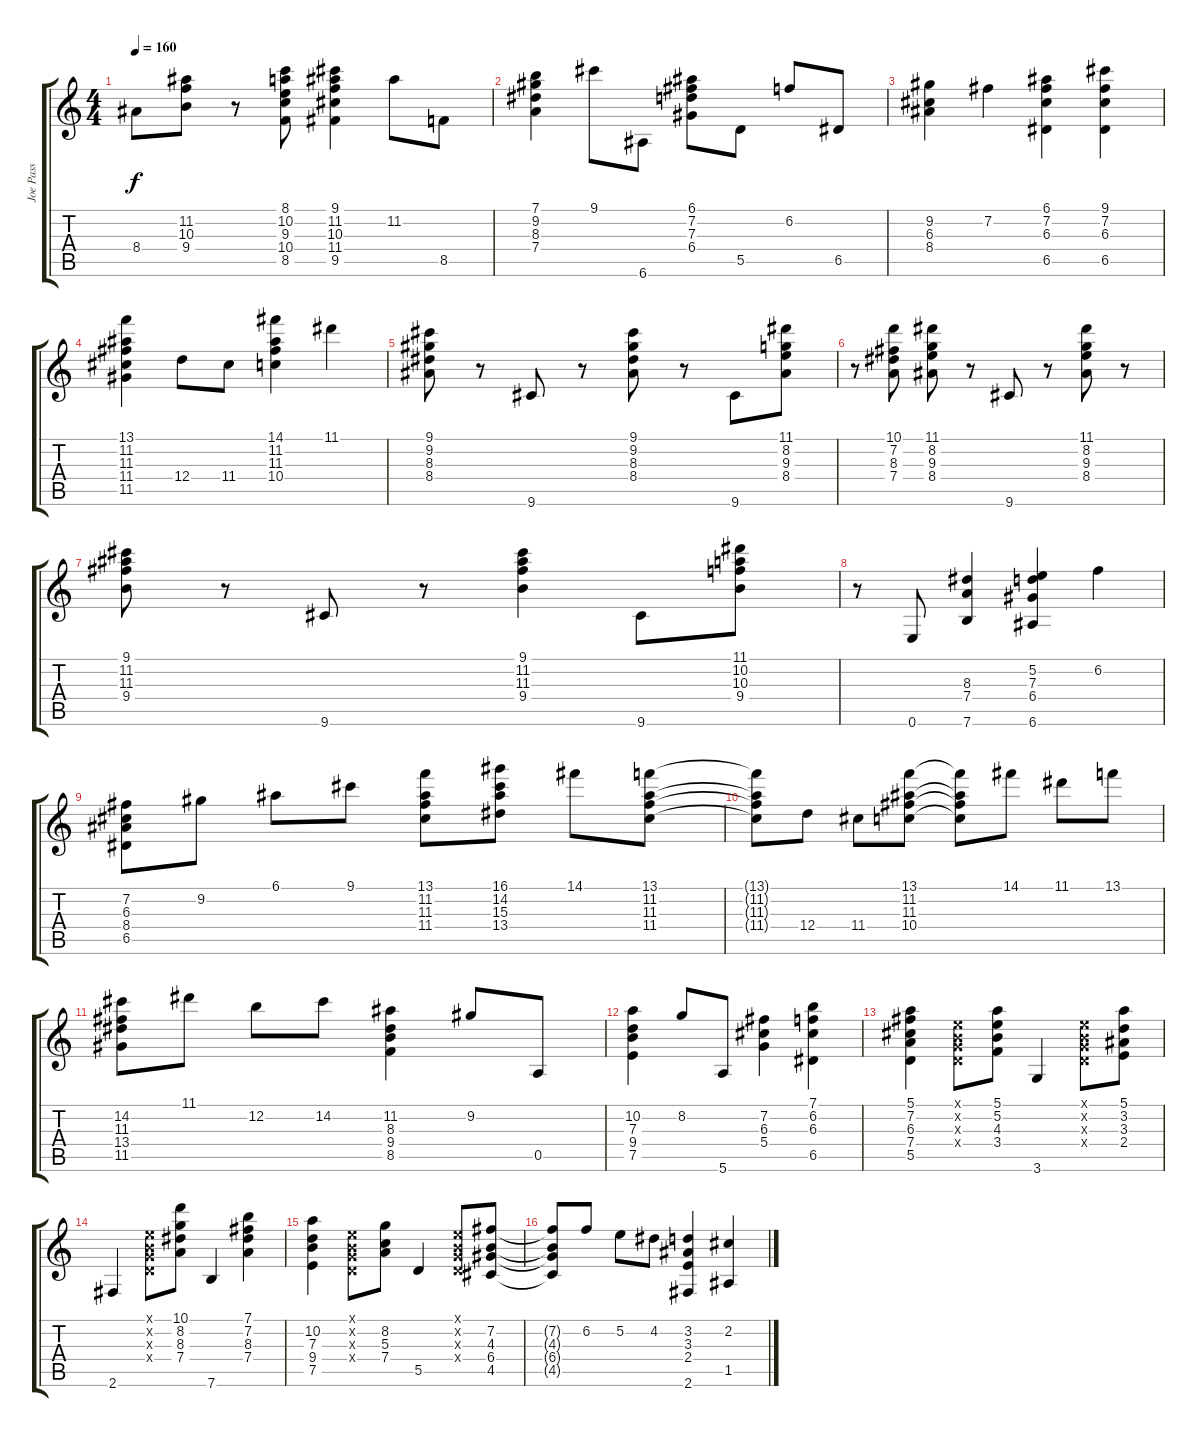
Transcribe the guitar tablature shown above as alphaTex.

\track ("Joe Pass" "Joe Pass") {instrument electricguitarjazz}
\staff {score tabs}
\tuning (E4 B3 G3 D3 A2 E2) {hide}
\ts (4 4)
\tempo 160
\clef g2
\ks c
8.4.8{dy f} (11.2 10.3 9.4).8 r.8 (8.1 10.2 9.3 10.4 8.5).8 (9.1 11.2 10.3 11.4 9.5).4 11.2.8 8.5.8 |
(7.1 9.2 8.3 7.4).4 9.1.8 6.6.8 (6.1 7.2 7.3 6.4).8 5.5.8 6.2.8 6.5.8 |
(9.2 6.3 8.4).4 7.2.4 (6.1 7.2 6.3 6.5).4 (9.1 7.2 6.3 6.5).4 |
(13.1 11.2 11.3 11.4 11.5).4 12.4.8 11.4.8 (14.1 11.2 11.3 10.4).4 11.1.4 |
(9.1 9.2 8.3 8.4).8 r.8 9.6.8 r.8 (9.1 9.2 8.3 8.4).8 r.8 9.6.8 (11.1 8.2 9.3 8.4).8 |
r.8 (10.1 7.2 8.3 7.4).8 (11.1 8.2 9.3 8.4).8 r.8 9.6.8 r.8 (11.1 8.2 9.3 8.4).8 r.8 |
(9.1 11.2 11.3 9.4).8 r.8 9.6.8 r.8 (9.1 11.2 11.3 9.4).4 9.6.8 (11.1 10.2 10.3 9.4).8 |
r.8 0.6.8 (8.3 7.4 7.6).4 (5.2 7.3 6.4 6.6).4 6.2.4 |
(7.2 6.3 8.4 6.5).8 9.2.8 6.1.8 9.1.8 (13.1 11.2 11.3 11.4).8 (16.1 14.2 15.3 13.4).8 14.1.8 (13.1 11.2 11.3 11.4).8 |
(13.1{t} 11.2{t} 11.3{t} 11.4{t}).8 12.4.8 11.4.8 (13.1 11.2 11.3 10.4).8 (13.1{t} 11.2{t} 11.3{t} 10.4{t}).8 14.1.8 11.1.8 13.1.8 |
(14.2 11.3 13.4 11.5).8 11.1.8 12.2.8 14.2.8 (11.2 8.3 9.4 8.5).4 9.2.8 0.5.8 |
(10.2 7.3 9.4 7.5).4 8.2.8 5.6.8 (7.2 6.3 5.4).4 (7.1 6.2 6.3 6.5).4 |
(5.1 7.2 6.3 7.4 5.5).4 (0.1{x} 0.2{x} 0.3{x} 0.4{x}).8 (5.1 5.2 4.3 3.4).8 3.6.4 (0.1{x} 0.2{x} 0.3{x} 0.4{x}).8 (5.1 3.2 3.3 2.4).8 |
2.6.4 (0.1{x} 0.2{x} 0.3{x} 0.4{x}).8 (10.1 8.2 8.3 7.4).8 7.6.4 (7.1 7.2 8.3 7.4).4 |
(10.2 7.3 9.4 7.5).4 (0.1{x} 0.2{x} 0.3{x} 0.4{x}).8 (8.2 5.3 7.4).8 5.5.4 (0.1{x} 0.2{x} 0.3{x} 0.4{x}).8 (7.2 4.3 6.4 4.5).8 |
(7.2{t} 4.3{t} 6.4{t} 4.5{t}).8 6.2.8 5.2.8 4.2.8 (3.2 3.3 2.4 2.6).4 (2.2 1.5).4
